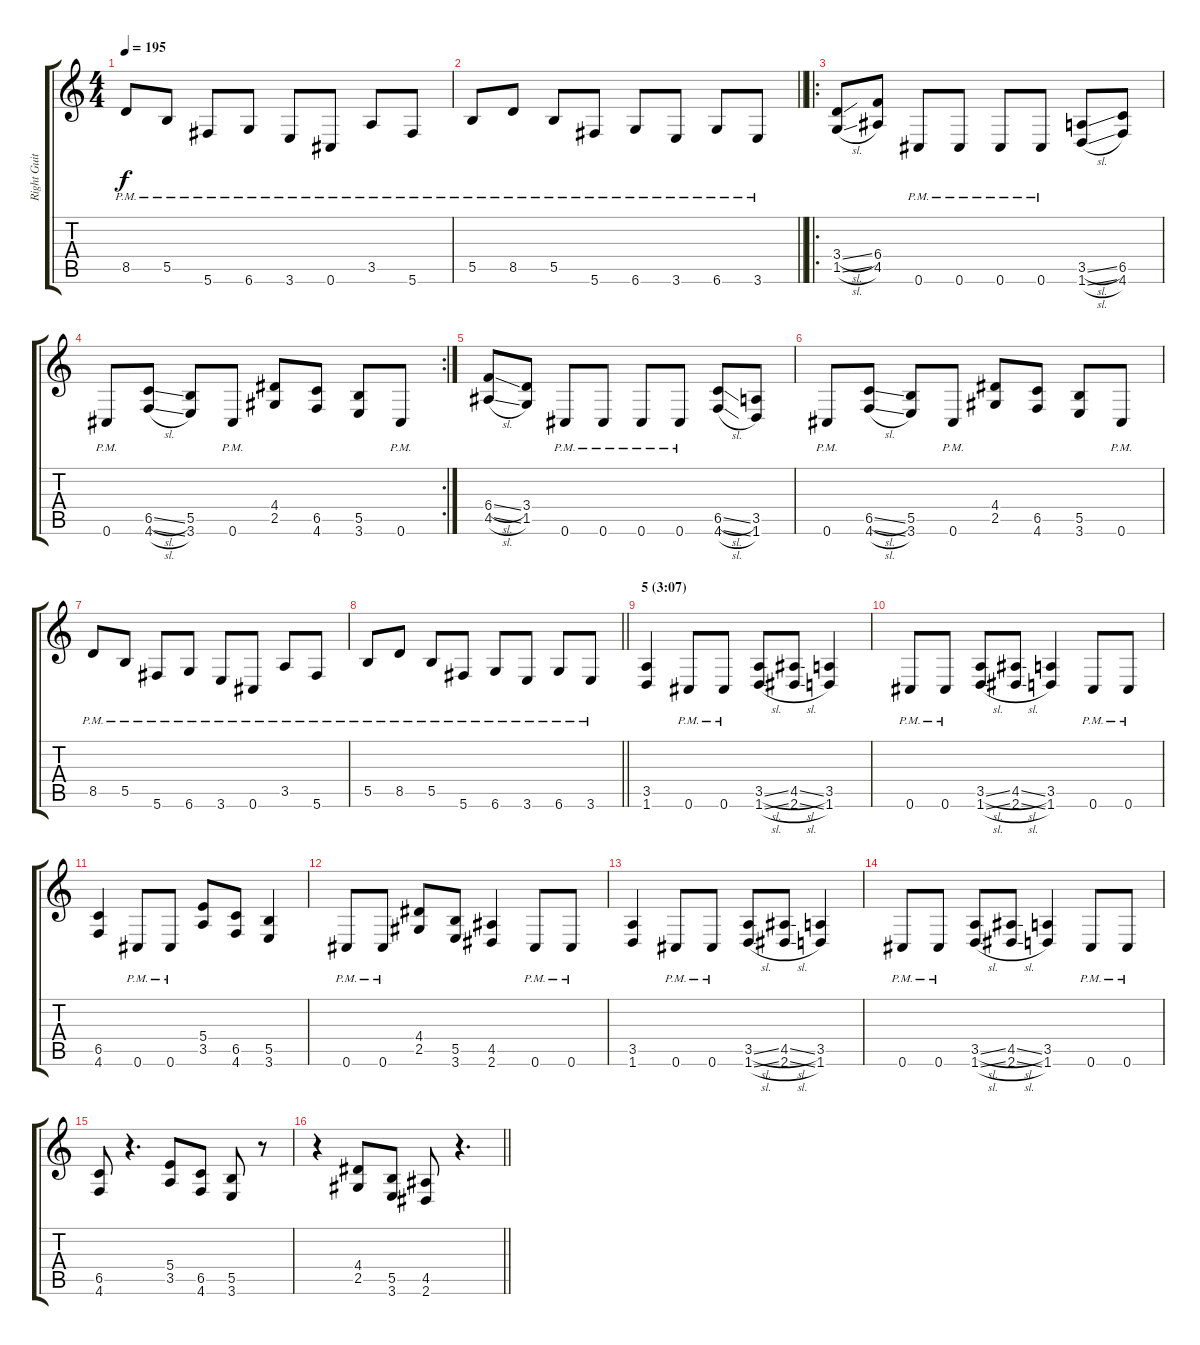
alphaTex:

\track ("Right Guitar" "Right Guit") {instrument distortionguitar}
\staff {score tabs}
\tuning (Db4 Ab3 E3 B2 Gb2 Db2) {hide}
\ts (4 4)
\tempo 195
\clef g2
\ks c
8.5{pm}.8{dy f} 5.5{pm}.8 5.6{pm}.8 6.6{pm}.8 3.6{pm}.8 0.6{pm}.8 3.5{pm}.8 5.6{pm}.8 |
\barLineRight lightlight
5.5{pm}.8 8.5{pm}.8 5.5{pm}.8 5.6{pm}.8 6.6{pm}.8 3.6{pm}.8 6.6{pm}.8 3.6{pm}.8 |
\ro
(3.4{sl} 1.5{sl}).8 (6.4 4.5).8 0.6{pm}.8 0.6{pm}.8 0.6{pm}.8 0.6{pm}.8 (3.5{sl} 1.6{sl}).8 (6.5 4.6).8 |
\rc 2
0.6{pm}.8 (6.5{sl} 4.6{sl}).8 (5.5 3.6).8 0.6{pm}.8 (4.4 2.5).8 (6.5 4.6).8 (5.5 3.6).8 0.6{pm}.8 |
(6.4{sl} 4.5{sl}).8 (3.4 1.5).8 0.6{pm}.8 0.6{pm}.8 0.6{pm}.8 0.6{pm}.8 (6.5{sl} 4.6{sl}).8 (3.5 1.6).8 |
0.6{pm}.8 (6.5{sl} 4.6{sl}).8 (5.5 3.6).8 0.6{pm}.8 (4.4 2.5).8 (6.5 4.6).8 (5.5 3.6).8 0.6{pm}.8 |
8.5{pm}.8 5.5{pm}.8 5.6{pm}.8 6.6{pm}.8 3.6{pm}.8 0.6{pm}.8 3.5{pm}.8 5.6{pm}.8 |
\barLineRight lightlight
5.5{pm}.8 8.5{pm}.8 5.5{pm}.8 5.6{pm}.8 6.6{pm}.8 3.6{pm}.8 6.6{pm}.8 3.6{pm}.8 |
\section ("" "5 (3:07)")
(3.5 1.6).4 0.6{pm}.8 0.6{pm}.8 (3.5{sl} 1.6{sl}).8 (4.5{sl} 2.6{sl}).8 (3.5 1.6).4 |
0.6{pm}.8 0.6{pm}.8 (3.5{sl} 1.6{sl}).8 (4.5{sl} 2.6{sl}).8 (3.5 1.6).4 0.6{pm}.8 0.6{pm}.8 |
(6.5 4.6).4 0.6{pm}.8 0.6{pm}.8 (5.4 3.5).8 (6.5 4.6).8 (5.5 3.6).4 |
0.6{pm}.8 0.6{pm}.8 (4.4 2.5).8 (5.5 3.6).8 (4.5 2.6).4 0.6{pm}.8 0.6{pm}.8 |
(3.5 1.6).4 0.6{pm}.8 0.6{pm}.8 (3.5{sl} 1.6{sl}).8 (4.5{sl} 2.6{sl}).8 (3.5 1.6).4 |
0.6{pm}.8 0.6{pm}.8 (3.5{sl} 1.6{sl}).8 (4.5{sl} 2.6{sl}).8 (3.5 1.6).4 0.6{pm}.8 0.6{pm}.8 |
(6.5 4.6).8 r.4{d} (5.4 3.5).8 (6.5 4.6).8 (5.5 3.6).8 r.8 |
\barLineRight lightlight
r.4 (4.4 2.5).8 (5.5 3.6).8 (4.5 2.6).8 r.4{d}
